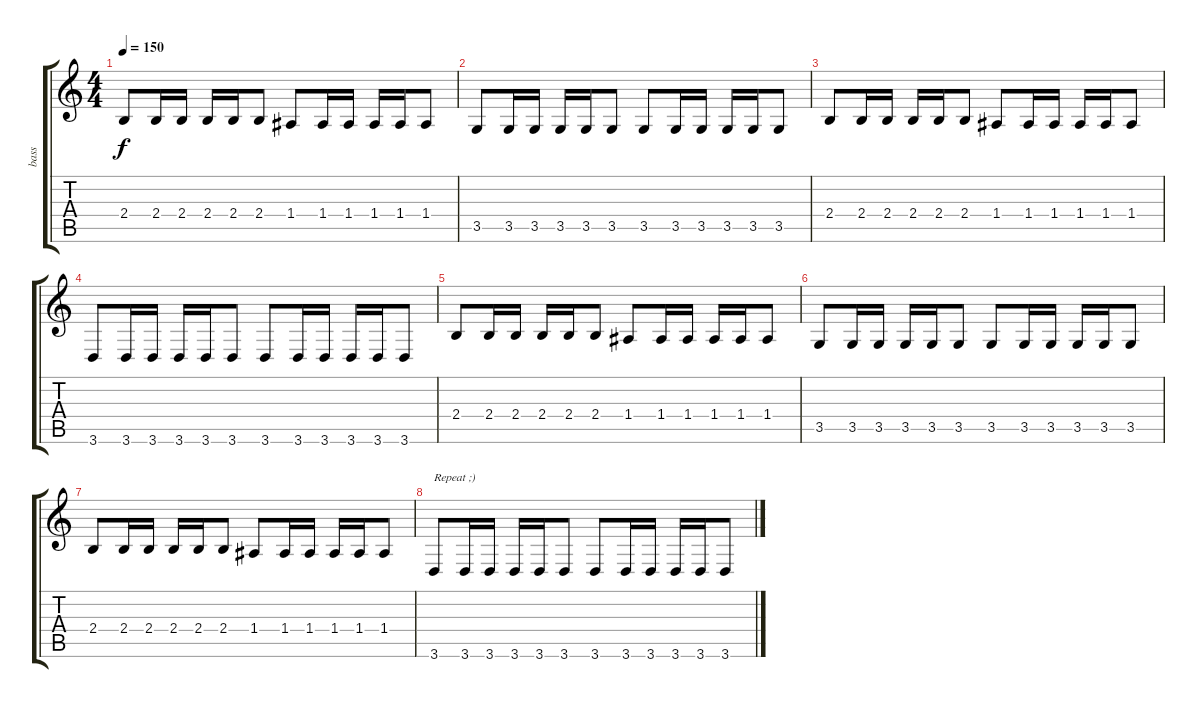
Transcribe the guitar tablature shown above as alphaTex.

\track ("bass" "bass") {instrument electricbasspick}
\staff {score tabs}
\tuning (B3 Gb3 D3 A2 E2 B1) {hide}
\ts (4 4)
\tempo 150
\clef g2
\ks c
2.4.8{dy f} 2.4.16 2.4.16 2.4.16 2.4.16 2.4.8 1.4.8 1.4.16 1.4.16 1.4.16 1.4.16 1.4.8 |
3.5.8 3.5.16 3.5.16 3.5.16 3.5.16 3.5.8 3.5.8 3.5.16 3.5.16 3.5.16 3.5.16 3.5.8 |
2.4.8 2.4.16 2.4.16 2.4.16 2.4.16 2.4.8 1.4.8 1.4.16 1.4.16 1.4.16 1.4.16 1.4.8 |
3.6.8 3.6.16 3.6.16 3.6.16 3.6.16 3.6.8 3.6.8 3.6.16 3.6.16 3.6.16 3.6.16 3.6.8 |
2.4.8 2.4.16 2.4.16 2.4.16 2.4.16 2.4.8 1.4.8 1.4.16 1.4.16 1.4.16 1.4.16 1.4.8 |
3.5.8 3.5.16 3.5.16 3.5.16 3.5.16 3.5.8 3.5.8 3.5.16 3.5.16 3.5.16 3.5.16 3.5.8 |
2.4.8 2.4.16 2.4.16 2.4.16 2.4.16 2.4.8 1.4.8 1.4.16 1.4.16 1.4.16 1.4.16 1.4.8 |
3.6.8{txt "Repeat ;)"} 3.6.16 3.6.16 3.6.16 3.6.16 3.6.8 3.6.8 3.6.16 3.6.16 3.6.16 3.6.16 3.6.8
